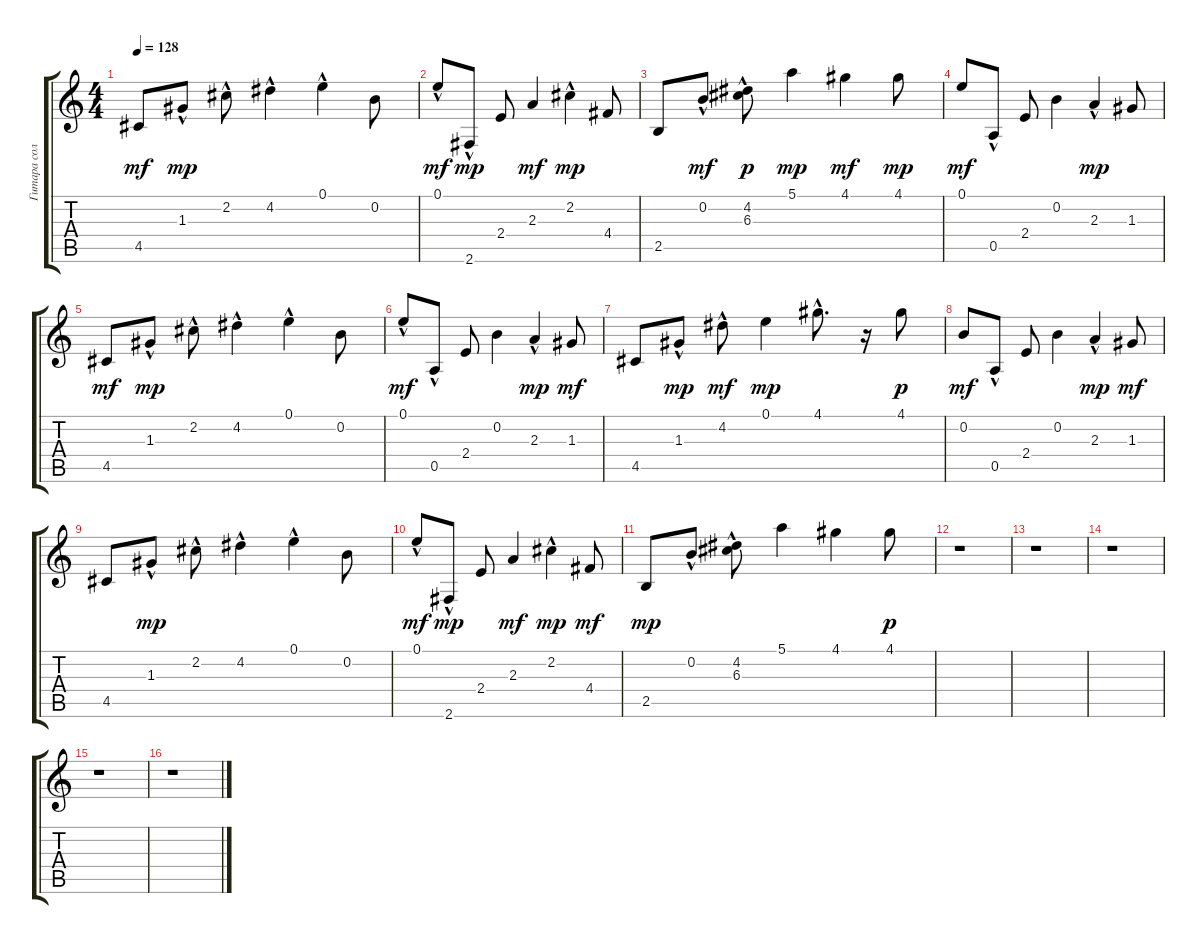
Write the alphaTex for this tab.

\track ("Гитара соло" "Гитара сол") {instrument electricguitarclean}
\staff {score tabs}
\tuning (E4 B3 G3 D3 A2 E2) {hide}
\ts (4 4)
\tempo 128
\clef g2
\ks c
4.5.8{dy mf} 1.3{hac}.8{dy mp} 2.2{hac}.8 4.2{hac}.4 0.1{hac}.4 0.2.8 |
0.1{hac}.8{dy mf} 2.6{hac}.8{dy mp} 2.4.8 2.3.4{dy mf} 2.2{hac}.4{dy mp} 4.4.8 |
2.5.8 0.2{hac}.8{dy mf} (4.2{hac} 6.3{hac}).8{dy p} 5.1.4{dy mp} 4.1.4{dy mf} 4.1.8{dy mp} |
0.1.8{dy mf} 0.5{hac}.8 2.4.8 0.2.4 2.3{hac}.4{dy mp} 1.3.8 |
4.5.8{dy mf} 1.3{hac}.8{dy mp} 2.2{hac}.8 4.2{hac}.4 0.1{hac}.4 0.2.8 |
0.1{hac}.8{dy mf} 0.5{hac}.8 2.4.8 0.2.4 2.3{hac}.4{dy mp} 1.3.8{dy mf} |
4.5.8 1.3{hac}.8{dy mp} 4.2{hac}.8{dy mf} 0.1.4{dy mp} 4.1{hac}.8{d} r.16 4.1.8{dy p} |
0.2.8{dy mf} 0.5{hac}.8 2.4.8 0.2.4 2.3{hac}.4{dy mp} 1.3.8{dy mf} |
4.5.8 1.3{hac}.8{dy mp} 2.2{hac}.8 4.2{hac}.4 0.1{hac}.4 0.2.8 |
0.1{hac}.8{dy mf} 2.6{hac}.8{dy mp} 2.4.8 2.3.4{dy mf} 2.2{hac}.4{dy mp} 4.4.8{dy mf} |
2.5.8{dy mp} 0.2{hac}.8 (4.2{hac} 6.3{hac}).8 5.1.4 4.1.4 4.1.8{dy p} |
r.1 |
r.1 |
r.1 |
r.1 |
r.1
